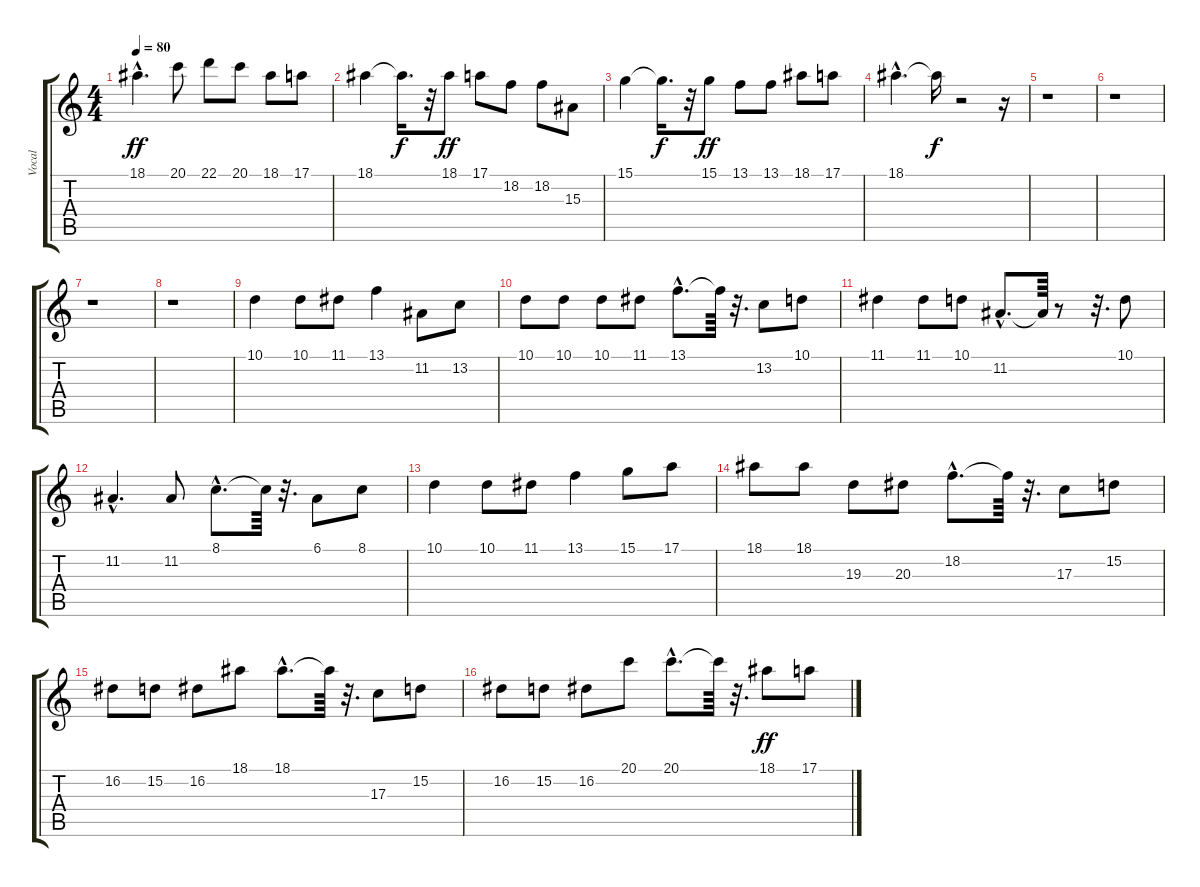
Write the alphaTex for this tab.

\track ("Vocal" "Vocal") {instrument piccolo}
\staff {score tabs}
\tuning (E4 B3 G3 D3 A2 E2) {hide}
\ts (4 4)
\tempo 80
\clef g2
\ks c
18.1{hac}.4{d dy ff} 20.1.8 22.1.8 20.1.8 18.1.8 17.1.8 |
18.1.4 18.1{t}.16{d dy f} r.32 18.1.8{dy ff} 17.1.8 18.2.8 18.2.8 15.3.8 |
15.1.4 15.1{t}.16{d dy f} r.32 15.1.8{dy ff} 13.1.8 13.1.8 18.1.8 17.1.8 |
18.1{hac}.4{d} 18.1{t}.16{dy f} r.2 r.16 |
r.1 |
r.1 |
r.1 |
r.1 |
10.1.4 10.1.8 11.1.8 13.1.4 11.2.8 13.2.8 |
10.1.8 10.1.8 10.1.8 11.1.8 13.1{hac}.8{d} 13.1{t}.64 r.32{d} 13.2.8 10.1.8 |
11.1.4 11.1.8 10.1.8 11.2{hac}.8{d} 11.2{t}.64 r.8 r.32{d} 10.1.8 |
11.2{hac}.4{d} 11.2.8 8.1{hac}.8{d} 8.1{t}.64 r.32{d} 6.1.8 8.1.8 |
10.1.4 10.1.8 11.1.8 13.1.4 15.1.8 17.1.8 |
18.1.8 18.1.8 19.3.8 20.3.8 18.2{hac}.8{d} 18.2{t}.64 r.32{d} 17.3.8 15.2.8 |
16.2.8 15.2.8 16.2.8 18.1.8 18.1{hac}.8{d} 18.1{t}.64 r.32{d} 17.3.8 15.2.8 |
16.2.8 15.2.8 16.2.8 20.1.8 20.1{hac}.8{d} 20.1{t}.64 r.32{d} 18.1.8{dy ff} 17.1.8
